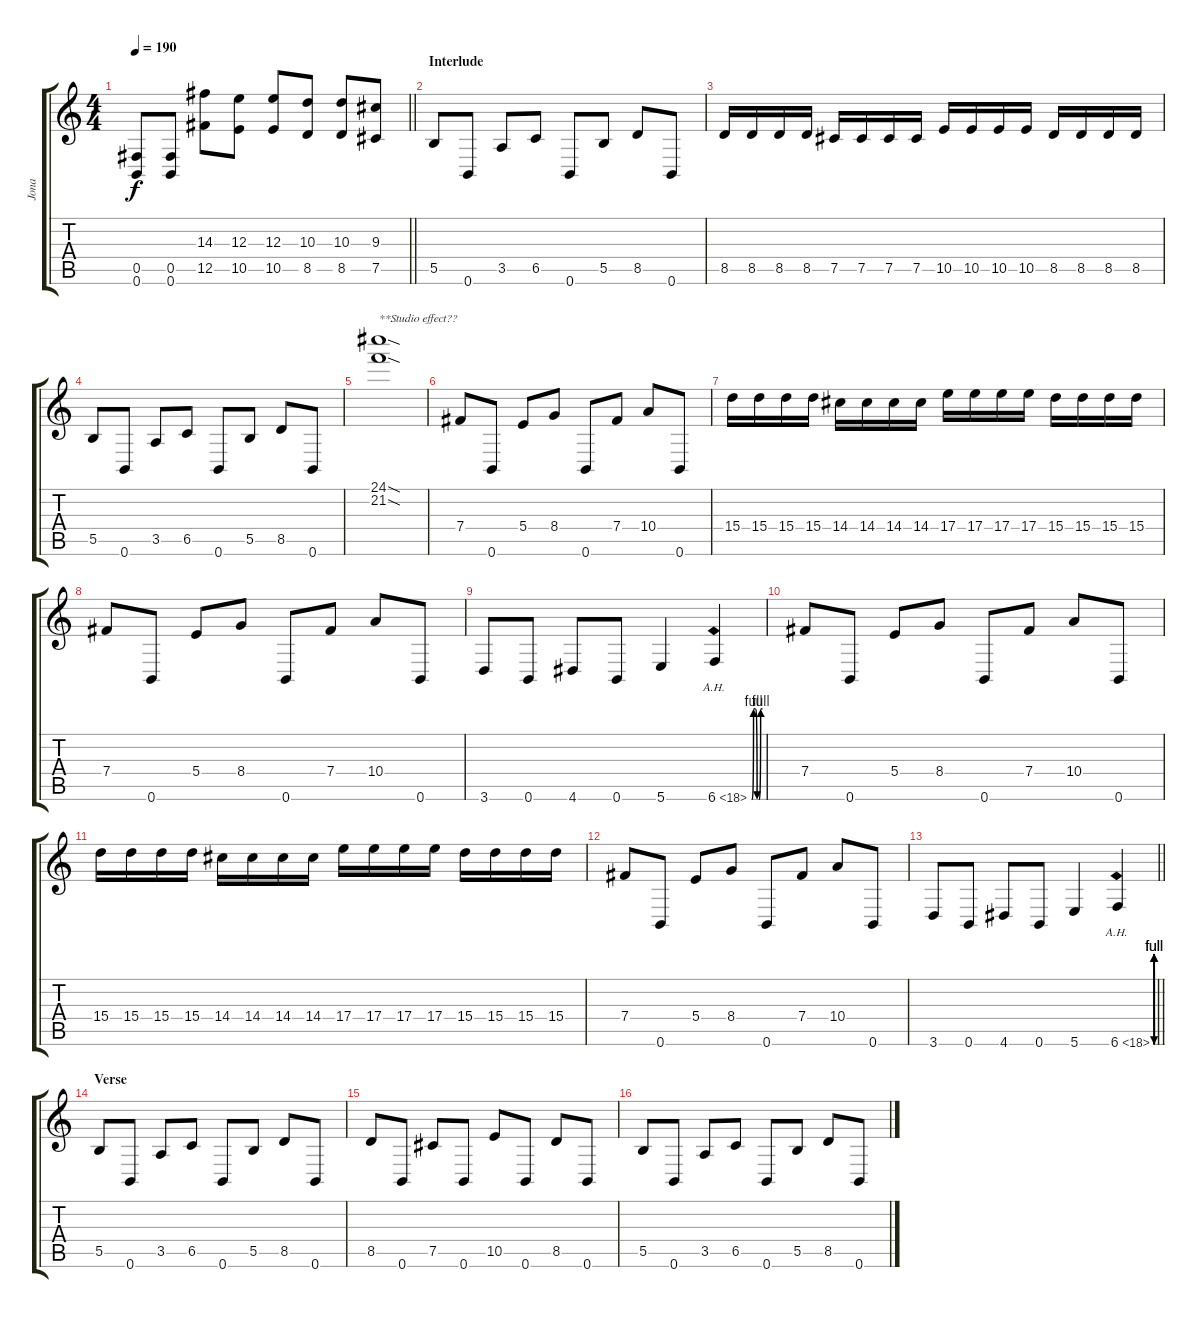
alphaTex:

\track ("Jona" "Jona") {instrument distortionguitar}
\staff {score tabs}
\tuning (Db4 Ab3 E3 B2 Gb2 B1) {hide}
\ts (4 4)
\tempo 190
\clef g2
\barLineRight lightlight
\ks c
(0.5 0.6).8{dy f} (0.5 0.6).8 (14.3 12.5).8 (12.3 10.5).8 (12.3 10.5).8 (10.3 8.5).8 (10.3 8.5).8 (9.3 7.5).8 |
\section ("" "Interlude")
5.5.8 0.6.8 3.5.8 6.5.8 0.6.8 5.5.8 8.5.8 0.6.8 |
8.5.16 8.5.16 8.5.16 8.5.16 7.5.16 7.5.16 7.5.16 7.5.16 10.5.16 10.5.16 10.5.16 10.5.16 8.5.16 8.5.16 8.5.16 8.5.16 |
5.5.8 0.6.8 3.5.8 6.5.8 0.6.8 5.5.8 8.5.8 0.6.8 |
(24.1{sod} 21.2{sod}).1{txt "**Studio effect??"} |
7.4.8 0.6.8 5.4.8 8.4.8 0.6.8 7.4.8 10.4.8 0.6.8 |
15.4.16 15.4.16 15.4.16 15.4.16 14.4.16 14.4.16 14.4.16 14.4.16 17.4.16 17.4.16 17.4.16 17.4.16 15.4.16 15.4.16 15.4.16 15.4.16 |
7.4.8 0.6.8 5.4.8 8.4.8 0.6.8 7.4.8 10.4.8 0.6.8 |
3.6.8 0.6.8 4.6.8 0.6.8 5.6.4 6.6{be (custom 0 0 10 4 20 4 30 0 40 0 50 4 60 4) ah 12}.4 |
7.4.8 0.6.8 5.4.8 8.4.8 0.6.8 7.4.8 10.4.8 0.6.8 |
15.4.16 15.4.16 15.4.16 15.4.16 14.4.16 14.4.16 14.4.16 14.4.16 17.4.16 17.4.16 17.4.16 17.4.16 15.4.16 15.4.16 15.4.16 15.4.16 |
7.4.8 0.6.8 5.4.8 8.4.8 0.6.8 7.4.8 10.4.8 0.6.8 |
\barLineRight lightlight
3.6.8 0.6.8 4.6.8 0.6.8 5.6.4 6.6{be (custom 0 0 10 4 20 4 30 0 40 0 50 4 60 4) ah 12}.4 |
\section ("" "Verse")
5.5.8 0.6.8 3.5.8 6.5.8 0.6.8 5.5.8 8.5.8 0.6.8 |
8.5.8 0.6.8 7.5.8 0.6.8 10.5.8 0.6.8 8.5.8 0.6.8 |
5.5.8 0.6.8 3.5.8 6.5.8 0.6.8 5.5.8 8.5.8 0.6.8
